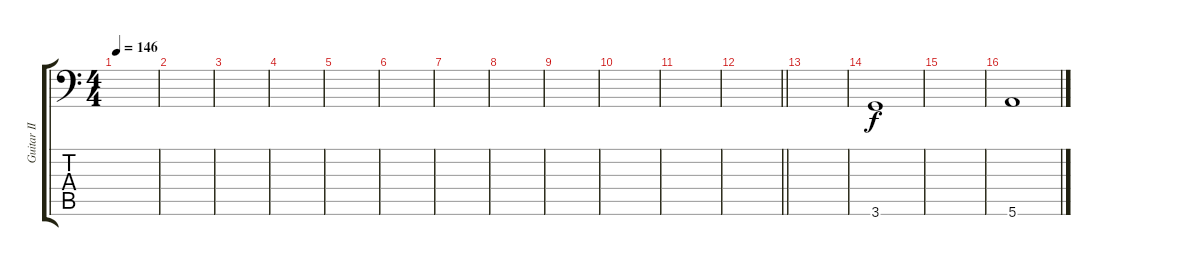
\track ("Guitar II (octaved)" "Guitar II ") {instrument overdrivenguitar}
\staff {score tabs}
\tuning (E3 B2 G2 D2 A1 E1) {hide}
\ts (4 4)
\tempo 146
\clef f4
\ks c
|
|
|
|
|
|
|
|
|
|
|
\barLineRight lightlight
|
|
3.6.1 |
|
5.6.1
